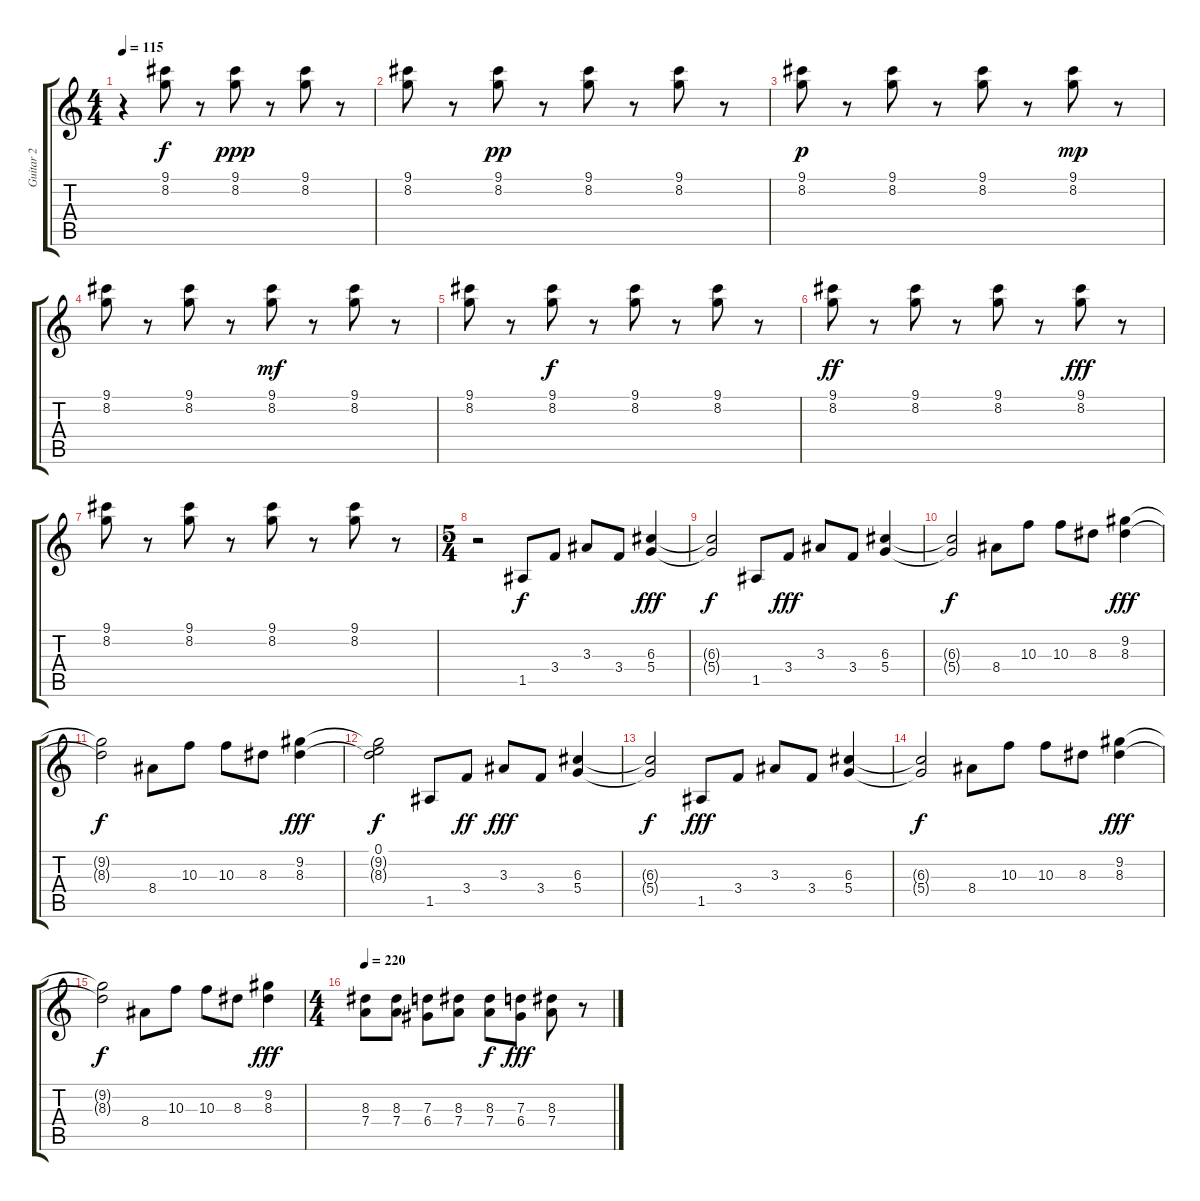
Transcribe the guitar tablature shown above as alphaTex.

\track ("Guitar 2" "Guitar 2") {instrument distortionguitar}
\staff {score tabs}
\tuning (E4 B3 G3 D3 A2 E2) {hide}
\ts (4 4)
\tempo 115
\clef g2
\ks c
r.4{dy f instrument distortionguitar} (9.1 8.2).8 r.8 (9.1 8.2).8{dy ppp} r.8 (9.1 8.2).8 r.8 |
(9.1 8.2).8 r.8 (9.1 8.2).8{dy pp} r.8 (9.1 8.2).8 r.8 (9.1 8.2).8 r.8 |
(9.1 8.2).8{dy p} r.8 (9.1 8.2).8 r.8 (9.1 8.2).8 r.8 (9.1 8.2).8{dy mp} r.8 |
(9.1 8.2).8 r.8 (9.1 8.2).8 r.8 (9.1 8.2).8{dy mf} r.8 (9.1 8.2).8 r.8 |
(9.1 8.2).8 r.8 (9.1 8.2).8{dy f} r.8 (9.1 8.2).8 r.8 (9.1 8.2).8 r.8 |
(9.1 8.2).8{dy ff} r.8 (9.1 8.2).8 r.8 (9.1 8.2).8 r.8 (9.1 8.2).8{dy fff} r.8 |
(9.1 8.2).8 r.8 (9.1 8.2).8 r.8 (9.1 8.2).8 r.8 (9.1 8.2).8 r.8 |
\ts (5 4)
r.2 1.5.8{dy f} 3.4.8 3.3.8 3.4.8 (6.3 5.4).4{dy fff} |
(6.3{t} 5.4{t}).2{dy f} 1.5.8 3.4.8{dy fff} 3.3.8 3.4.8 (6.3 5.4).4 |
(6.3{t} 5.4{t}).2{dy f} 8.4.8 10.3.8 10.3.8 8.3.8 (9.2 8.3).4{dy fff} |
(9.2{t} 8.3{t}).2{dy f} 8.4.8 10.3.8 10.3.8 8.3.8 (9.2 8.3).4{dy fff} |
(0.1 9.2{t} 8.3{t}).2{dy f} 1.5.8 3.4.8{dy ff} 3.3.8{dy fff} 3.4.8 (6.3 5.4).4 |
(6.3{t} 5.4{t}).2{dy f} 1.5.8{dy fff} 3.4.8 3.3.8 3.4.8 (6.3 5.4).4 |
(6.3{t} 5.4{t}).2{dy f} 8.4.8 10.3.8 10.3.8 8.3.8 (9.2 8.3).4{dy fff} |
(9.2{t} 8.3{t}).2{dy f} 8.4.8 10.3.8 10.3.8 8.3.8 (9.2 8.3).4{dy fff} |
\ts (4 4)
\tempo 220
(8.3 7.4).8 (8.3 7.4).8 (7.3 6.4).8 (8.3 7.4).8 (8.3 7.4).8{dy f} (7.3 6.4).8{dy fff} (8.3 7.4).8 r.8
